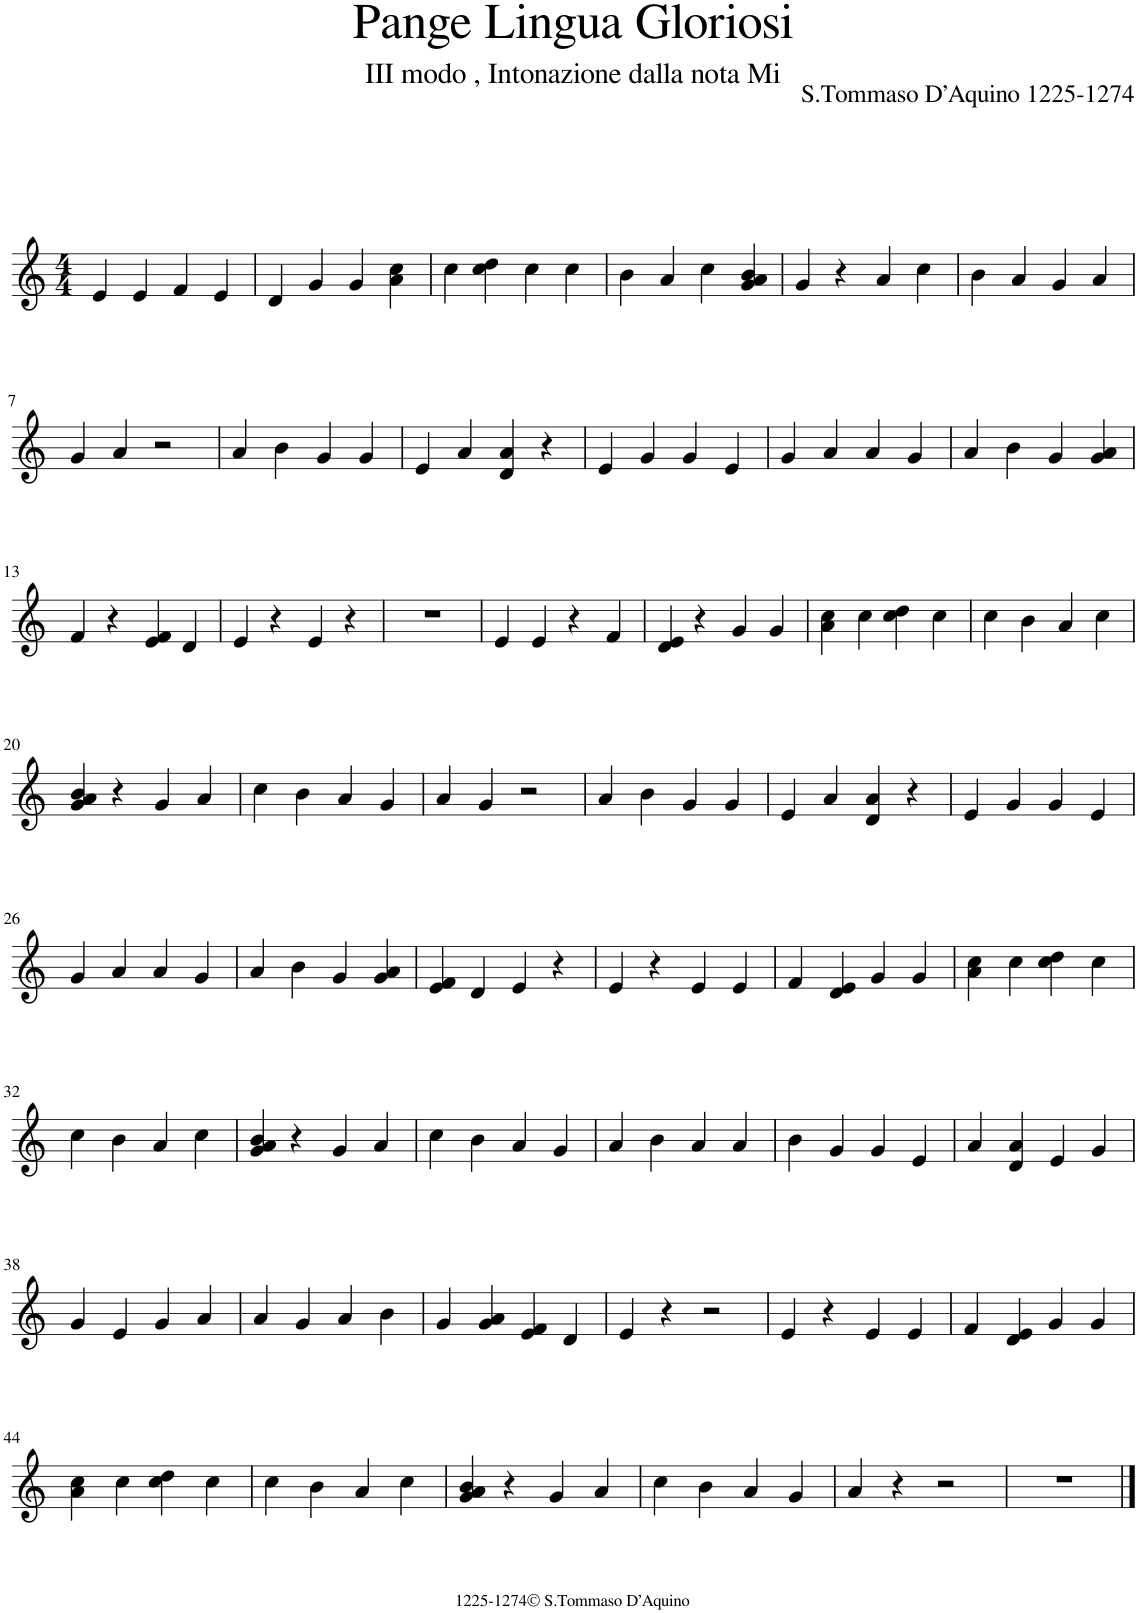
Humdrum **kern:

**kern
*part1
*staff1
*I"Piano
*I'Pno.
*clefG2
*k[]
*M4/4
=1
4e/
4e/
4f/
4e/
=2
4d/
4g/
4g/
4a\ 4cc\
=3
4cc\
4cc\ 4dd\
4cc\
4cc\
=4
4b\
4a/
4cc\
4g/ 4a/ 4b/
=5
4g/
4r
4a/
4cc\
=6
4b\
4a/
4g/
4a/
!!LO:LB:g=z
=7
4g/
4a/
2r
=8
4a/
4b\
4g/
4g/
=9
4e/
4a/
4d/ 4a/
4r
=10
4e/
4g/
4g/
4e/
=11
4g/
4a/
4a/
4g/
=12
4a/
4b\
4g/
4g/ 4a/
!!LO:LB:g=z
=13
4f/
4r
4e/ 4f/
4d/
=14
4e/
4r
4e/
4r
=15
1r
=16
4e/
4e/
4r
4f/
=17
4d/ 4e/
4r
4g/
4g/
=18
4a\ 4cc\
4cc\
4cc\ 4dd\
4cc\
=19
4cc\
4b\
4a/
4cc\
!!LO:LB:g=z
=20
4g/ 4a/ 4b/
4r
4g/
4a/
=21
4cc\
4b\
4a/
4g/
=22
4a/
4g/
2r
=23
4a/
4b\
4g/
4g/
=24
4e/
4a/
4d/ 4a/
4r
=25
4e/
4g/
4g/
4e/
!!LO:LB:g=z
=26
4g/
4a/
4a/
4g/
=27
4a/
4b\
4g/
4g/ 4a/
=28
4e/ 4f/
4d/
4e/
4r
=29
4e/
4r
4e/
4e/
=30
4f/
4d/ 4e/
4g/
4g/
=31
4a\ 4cc\
4cc\
4cc\ 4dd\
4cc\
!!LO:LB:g=z
=32
4cc\
4b\
4a/
4cc\
=33
4g/ 4a/ 4b/
4r
4g/
4a/
=34
4cc\
4b\
4a/
4g/
=35
4a/
4b\
4a/
4a/
=36
4b\
4g/
4g/
4e/
=37
4a/
4d/ 4a/
4e/
4g/
!!LO:LB:g=z
=38
4g/
4e/
4g/
4a/
=39
4a/
4g/
4a/
4b\
=40
4g/
4g/ 4a/
4e/ 4f/
4d/
=41
4e/
4r
2r
=42
4e/
4r
4e/
4e/
=43
4f/
4d/ 4e/
4g/
4g/
!!LO:LB:g=z
=44
4a\ 4cc\
4cc\
4cc\ 4dd\
4cc\
=45
4cc\
4b\
4a/
4cc\
=46
4g/ 4a/ 4b/
4r
4g/
4a/
=47
4cc\
4b\
4a/
4g/
=48
4a/
4r
2r
=49
1r
==
*-
